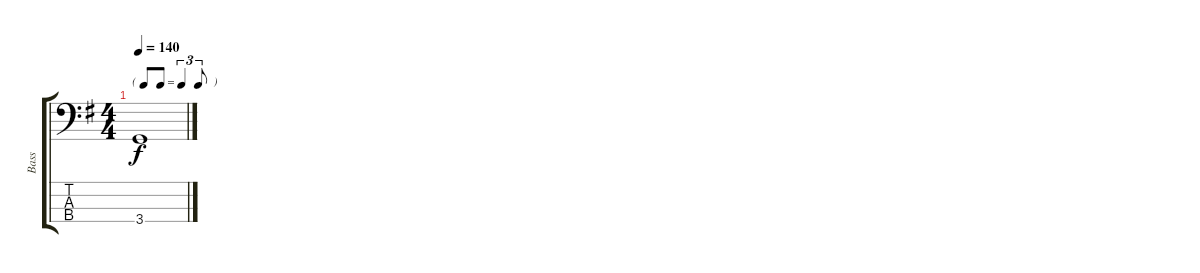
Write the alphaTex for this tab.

\track ("Bass" "Bass") {instrument electricbassfinger}
\staff {score tabs}
\tuning (G2 D2 A1 E1) {hide}
\ts (4 4)
\tf triplet8th
\tempo 140
\clef f4
\ks g
3.4.1{dy f}
